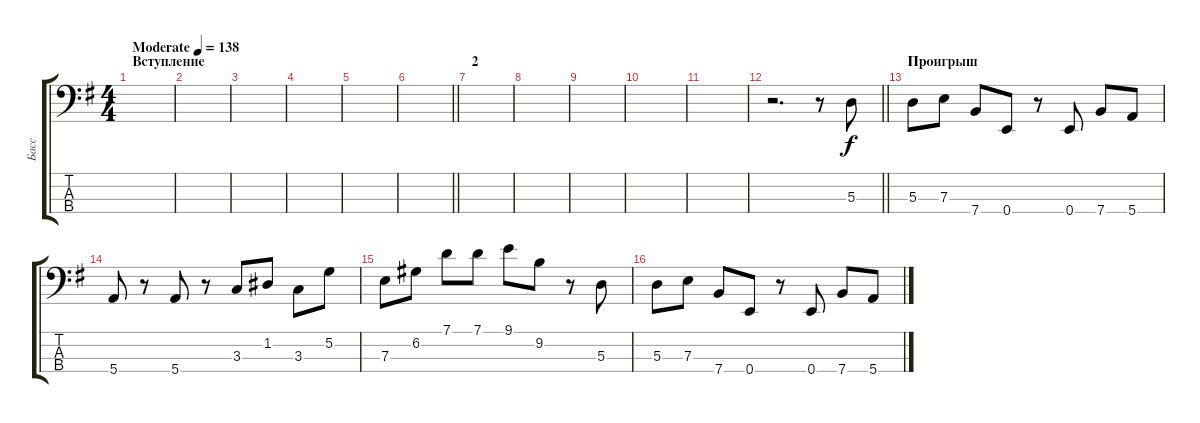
\track ("Басс" "Басс") {instrument electricbassfinger}
\staff {score tabs}
\tuning (G2 D2 A1 E1) {hide}
\ts (4 4)
\section ("" "Вступление")
\tempo (138 "Moderate")
\clef f4
\ks eminor
|
|
|
|
|
\barLineRight lightlight
|
\section ("" "2")
|
|
|
|
|
\barLineRight lightlight
r.2{d} r.8 5.3.8 |
\section ("" "Проигрыш")
5.3.8 7.3.8 7.4.8 0.4.8 r.8 0.4.8 7.4.8 5.4.8 |
5.4.8 r.8 5.4.8 r.8 3.3.8 1.2.8 3.3.8 5.2.8 |
7.3.8 6.2.8 7.1.8 7.1.8 9.1.8 9.2.8 r.8 5.3.8 |
5.3.8 7.3.8 7.4.8 0.4.8 r.8 0.4.8 7.4.8 5.4.8
